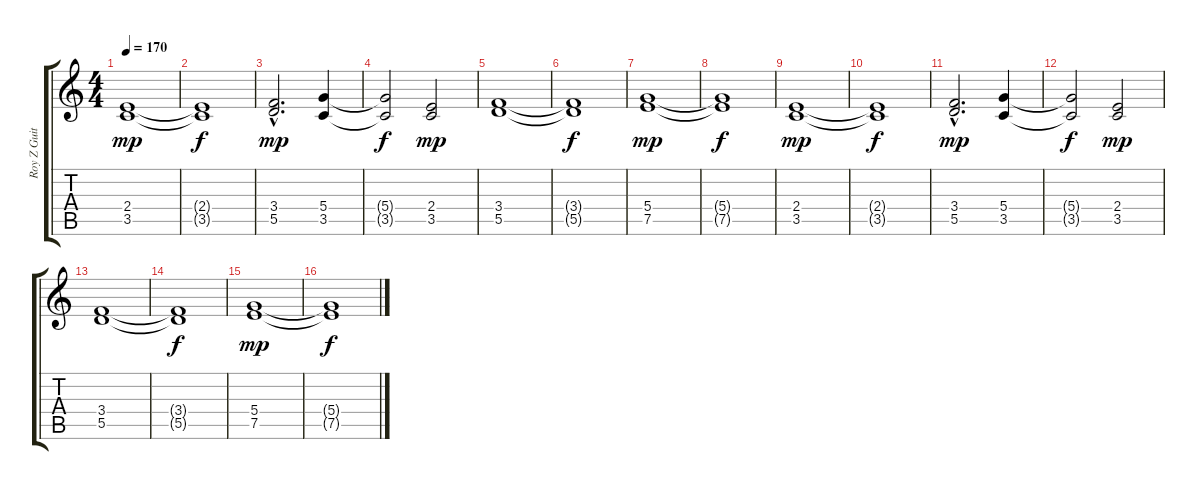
\track ("Roy Z Guitar 01" "Roy Z Guit") {instrument distortionguitar}
\staff {score tabs}
\tuning (E4 B3 G3 D3 A2 D2) {hide}
\ts (4 4)
\tempo 170
\clef g2
\ks c
(2.4 3.5).1{dy mp} |
(2.4{t} 3.5{t}).1{dy f} |
(3.4{hac} 5.5{hac}).2{d dy mp} (5.4 3.5).4 |
(5.4{t} 3.5{t}).2{dy f} (2.4 3.5).2{dy mp} |
(3.4 5.5).1{volume 14} |
(3.4{t} 5.5{t}).1{dy f} |
(5.4 7.5).1{dy mp} |
(5.4{t} 7.5{t}).1{dy f} |
(2.4 3.5).1{dy mp} |
(2.4{t} 3.5{t}).1{dy f} |
(3.4{hac} 5.5{hac}).2{d dy mp} (5.4 3.5).4 |
(5.4{t} 3.5{t}).2{dy f} (2.4 3.5).2{dy mp} |
(3.4 5.5).1{volume 14} |
(3.4{t} 5.5{t}).1{dy f} |
(5.4 7.5).1{dy mp} |
(5.4{t} 7.5{t}).1{dy f}
